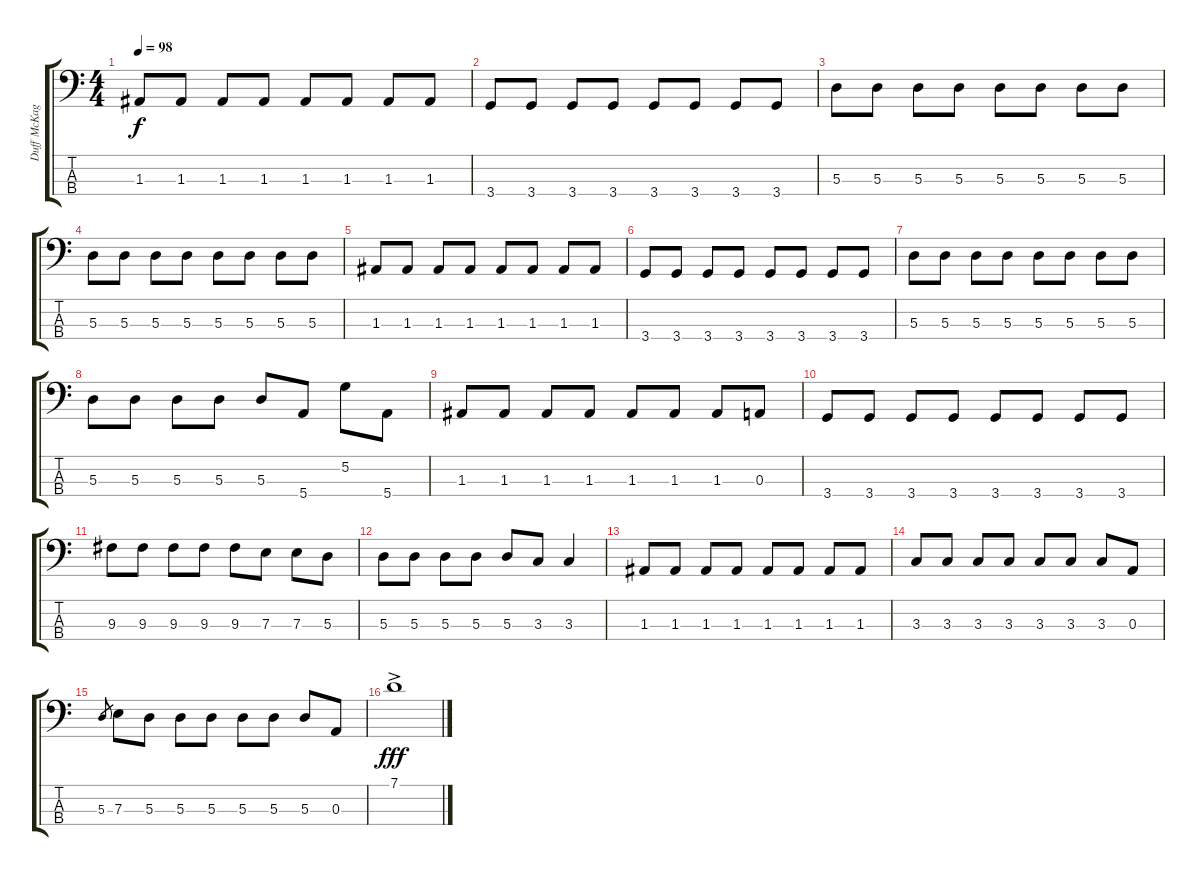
\track ("Duff McKagan" "Duff McKag") {instrument electricbassfinger}
\staff {score tabs}
\tuning (G2 D2 A1 E1) {hide}
\ts (4 4)
\tempo 98
\clef f4
\ks c
1.3.8{dy f} 1.3.8 1.3.8 1.3.8 1.3.8 1.3.8 1.3.8 1.3.8 |
3.4.8 3.4.8 3.4.8 3.4.8 3.4.8 3.4.8 3.4.8 3.4.8 |
5.3.8 5.3.8 5.3.8 5.3.8 5.3.8 5.3.8 5.3.8 5.3.8 |
5.3.8 5.3.8 5.3.8 5.3.8 5.3.8 5.3.8 5.3.8 5.3.8 |
1.3.8 1.3.8 1.3.8 1.3.8 1.3.8 1.3.8 1.3.8 1.3.8 |
3.4.8 3.4.8 3.4.8 3.4.8 3.4.8 3.4.8 3.4.8 3.4.8 |
5.3.8 5.3.8 5.3.8 5.3.8 5.3.8 5.3.8 5.3.8 5.3.8 |
5.3.8 5.3.8 5.3.8 5.3.8 5.3.8 5.4.8 5.2.8 5.4.8 |
1.3.8 1.3.8 1.3.8 1.3.8 1.3.8 1.3.8 1.3.8 0.3.8 |
3.4.8 3.4.8 3.4.8 3.4.8 3.4.8 3.4.8 3.4.8 3.4.8 |
9.3.8 9.3.8 9.3.8 9.3.8 9.3.8 7.3.8 7.3.8 5.3.8 |
5.3.8 5.3.8 5.3.8 5.3.8 5.3.8 3.3.8 3.3.4 |
1.3.8 1.3.8 1.3.8 1.3.8 1.3.8 1.3.8 1.3.8 1.3.8 |
3.3.8 3.3.8 3.3.8 3.3.8 3.3.8 3.3.8 3.3.8 0.3.8 |
5.3.8{gr} 7.3.8 5.3.8 5.3.8 5.3.8 5.3.8 5.3.8 5.3.8 0.3.8 |
7.1{ac}.1{dy fff}
